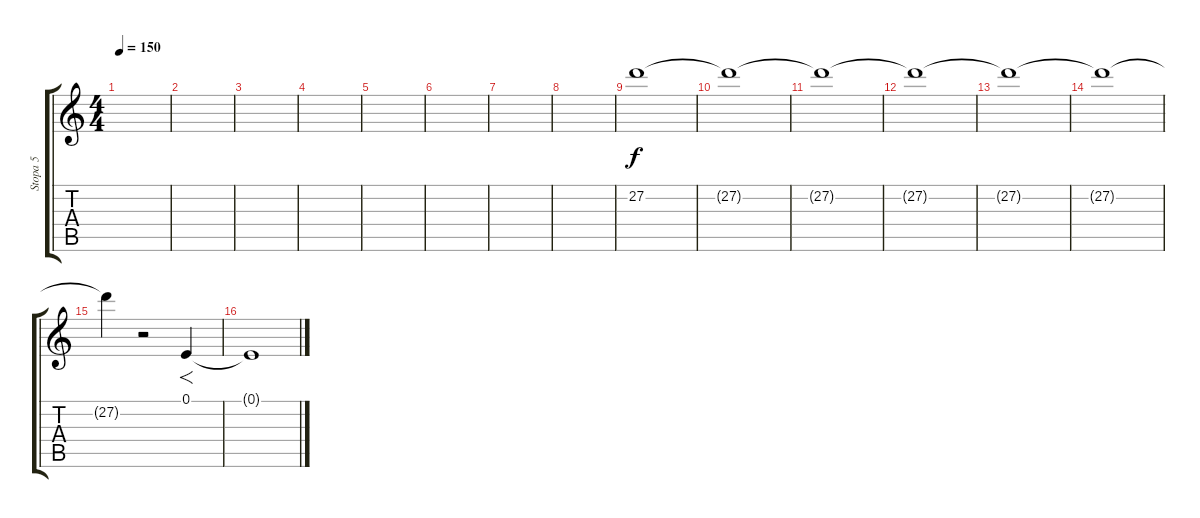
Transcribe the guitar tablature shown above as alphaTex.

\track ("Stopa 5" "Stopa 5") {solo instrument pad2warm}
\staff {score tabs}
\tuning (E4 B3 G3 D3 A2 E2) {hide}
\ts (4 4)
\tempo 150
\clef g2
\ks c
|
|
|
|
|
|
|
|
27.2.1 |
27.2{t}.1{dy f} |
27.2{t}.1 |
27.2{t}.1 |
27.2{t}.1 |
27.2{t}.1 |
27.2{t}.4 r.2{instrument reversecymbal} 0.1.4{f} |
0.1{t}.1
